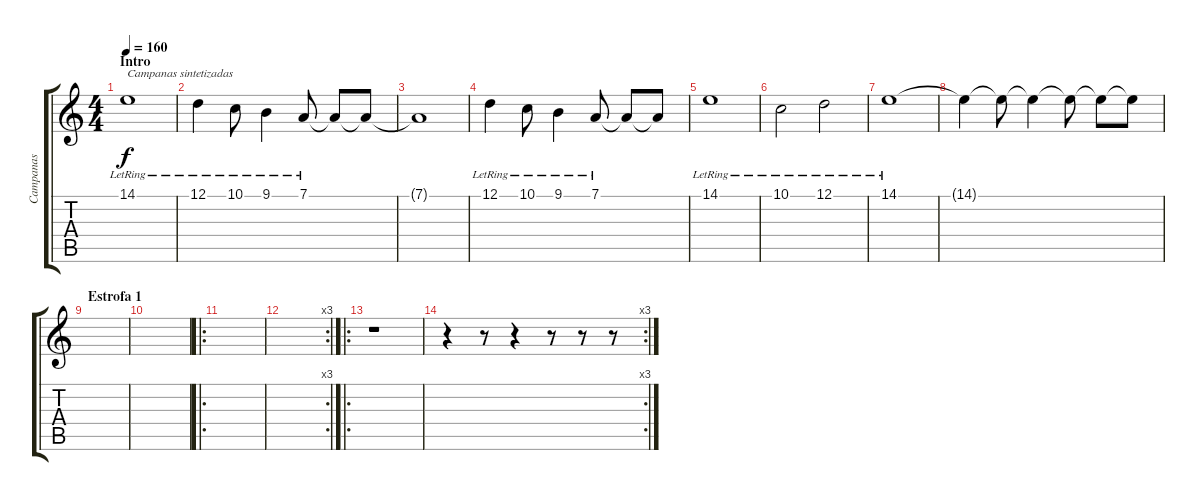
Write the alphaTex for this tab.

\track ("Campanas" "Campanas") {instrument tubularbells}
\staff {score tabs}
\tuning (D4 A3 F3 C3 G2 C2) {hide}
\ts (4 4)
\section ("" "Intro")
\tempo 160
\clef g2
\ks c
14.1{lr}.1{txt "Campanas sintetizadas" dy f instrument tubularbells} |
12.1{lr}.4 10.1{lr}.8 9.1{lr}.4 7.1{lr}.8 7.1{t}.8 7.1{t}.8 |
7.1{t}.1 |
12.1{lr}.4 10.1{lr}.8 9.1{lr}.4 7.1{lr}.8 7.1{t}.8 7.1{t}.8 |
14.1{lr}.1 |
10.1{lr}.2 12.1{lr}.2 |
14.1{lr}.1 |
14.1{t}.4 14.1{t}.8 14.1{t}.4 14.1{t}.8 14.1{t}.8 14.1{t}.8 |
\section ("" "Estrofa 1")
|
|
\ro
|
\rc 3
|
\ro
r.1 |
\rc 3
r.4 r.8 r.4 r.8 r.8 r.8
